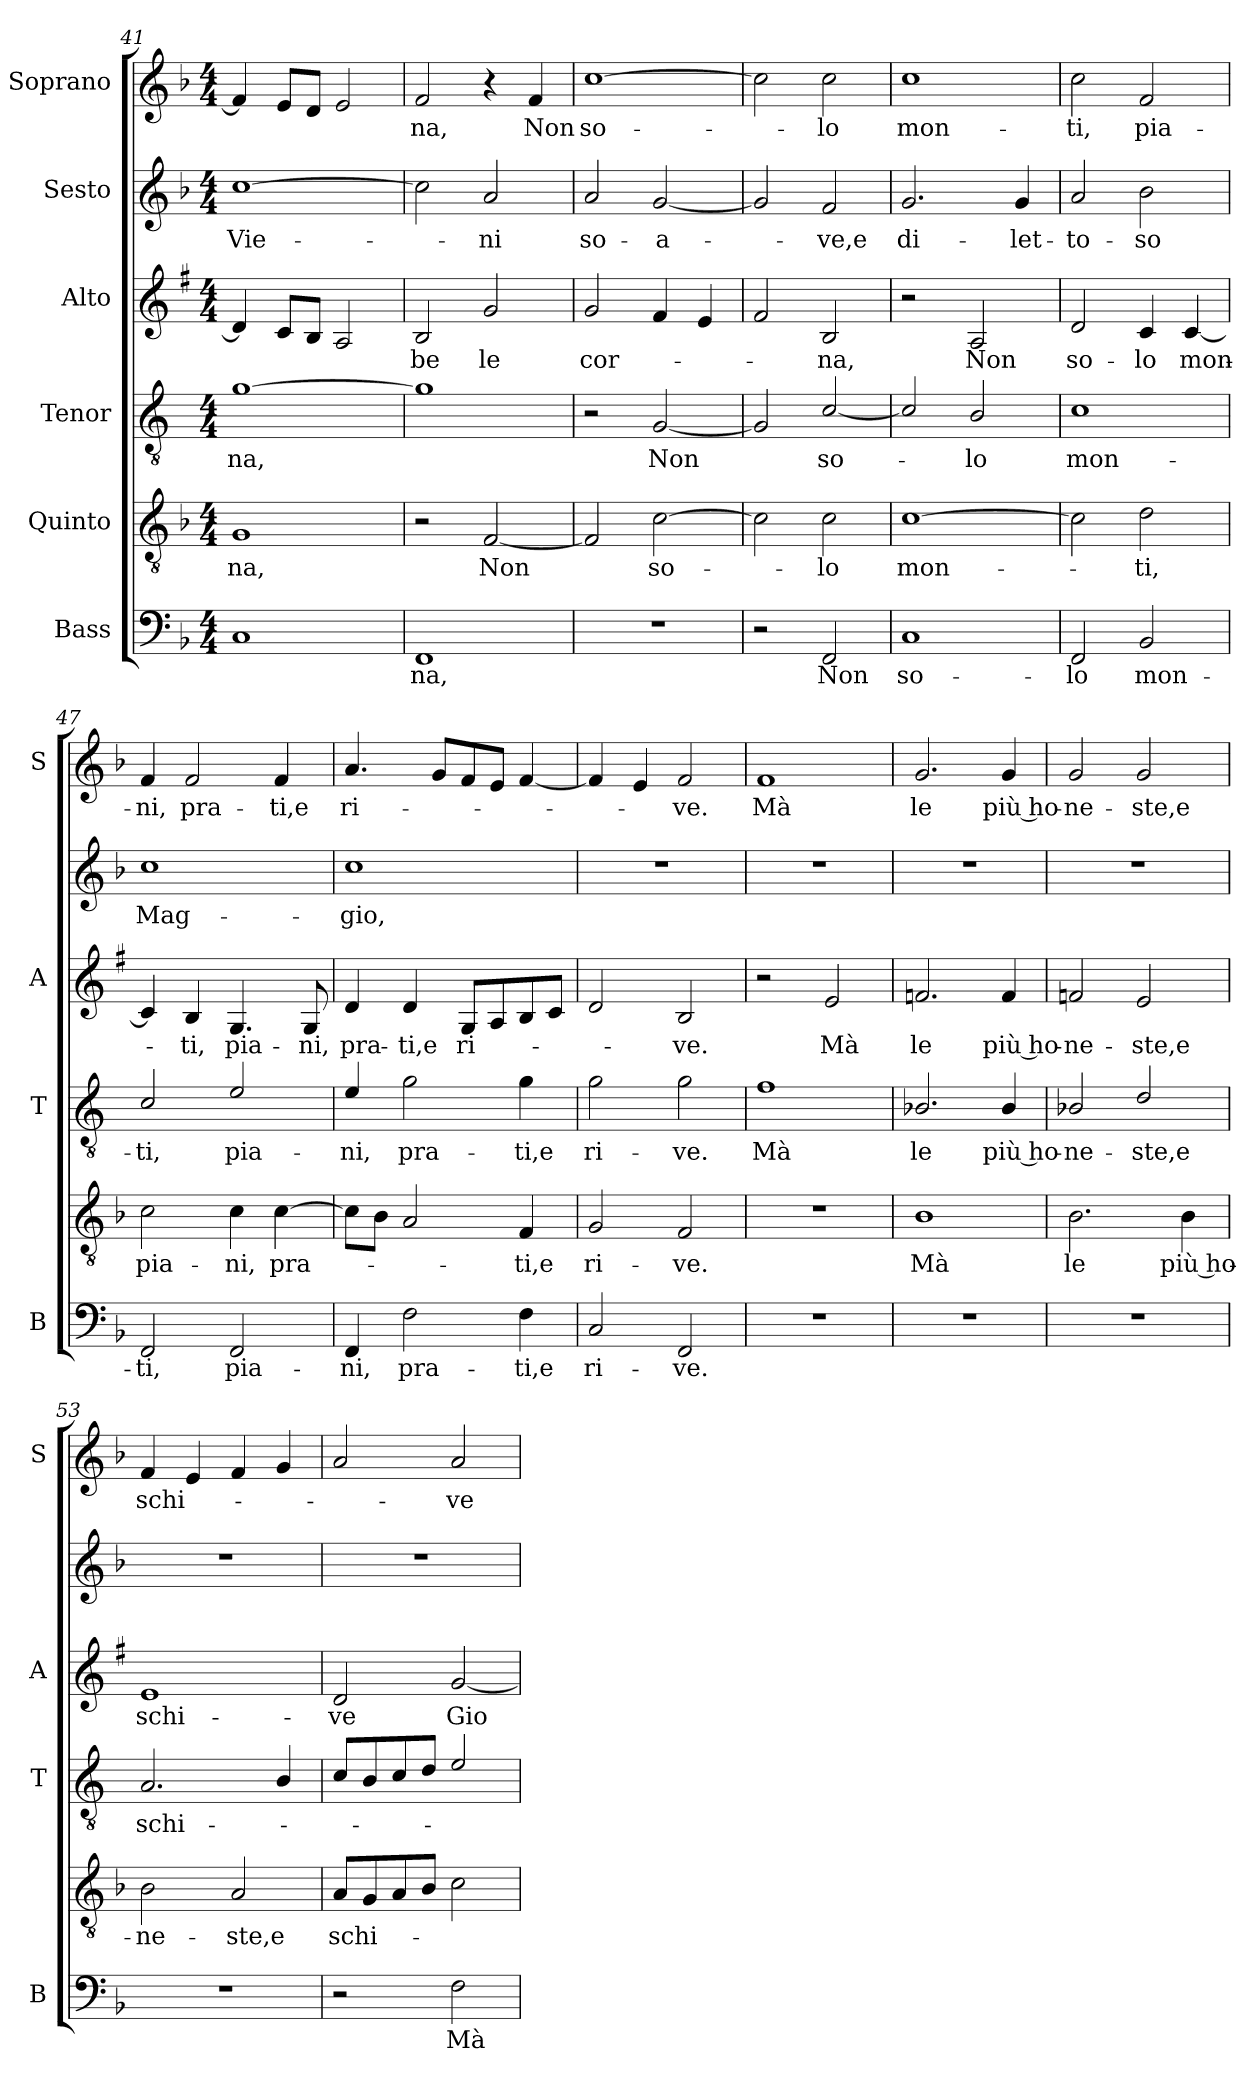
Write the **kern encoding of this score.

**kern	**text	**kern	**text	**kern	**text	**kern	**text	**kern	**text	**kern	**text
*part6	*part6	*part5	*part5	*part4	*part4	*part3	*part3	*part2	*part2	*part1	*part1
*staff6	*staff6	*staff5	*staff5	*staff4	*staff4	*staff3	*staff3	*staff2	*staff2	*staff1	*staff1
*I"Bass	*	*I"Quinto	*	*I"Tenor	*	*I"Alto	*	*I"Sesto	*	*I"Soprano	*
*I'B	*	*	*	*I'T	*	*I'A	*	*	*	*I'S	*
*clefF4	*	*clefGv2	*	*clefGv2	*	*clefG2	*	*clefG2	*	*clefG2	*
*	*	*	*	*ITrd4c7	*	*ITrd1c2	*	*	*	*	*
*k[b-]	*	*k[b-]	*	*k[b-]	*	*k[b-]	*	*k[b-]	*	*k[b-]	*
*F:	*	*F:	*	*F:	*	*F:	*	*F:	*	*F:	*
*M4/4	*	*M4/4	*	*M4/4	*	*M4/4	*	*M4/4	*	*M4/4	*
=41	=41	=41	=41	=41	=41	=41	=41	=41	=41	=41	=41
!	!	!	!LO:LY:b	!	!LO:LY:b	!	!	!	!LO:LY:b	!	!
1C	.	1G	-na,	[1c	-na,	4c/]	.	[1cc	Vie-	4f/]	.
.	.	.	.	.	.	8B-/L	.	.	.	8e/L	.
.	.	.	.	.	.	8A/J	.	.	.	8d/J	.
.	.	.	.	.	.	2G/	.	.	.	2e/	.
=42	=42	=42	=42	=42	=42	=42	=42	=42	=42	=42	=42
!	!LO:LY:b	!	!	!	!	!	!LO:LY:b	!	!	!	!LO:LY:b
1FF	-na,	2r	.	1c]	.	2A/	-be	2cc\]	.	2f/	-na,
!	!	!	!LO:LY:b	!	!	!	!LO:LY:b	!	!LO:LY:b	!	!
.	.	[2F/	Non	.	.	2f/	le	2a/	-ni	4r	.
!	!	!	!	!	!	!	!	!	!	!	!LO:LY:b
.	.	.	.	.	.	.	.	.	.	4f/	Non
=43	=43	=43	=43	=43	=43	=43	=43	=43	=43	=43	=43
!	!	!	!	!	!	!	!LO:LY:b	!	!LO:LY:b	!	!LO:LY:b
1r	.	2F/]	.	2r	.	2f/	cor-	2a/	so-	[1cc	so-
!	!	!	!LO:LY:b	!	!LO:LY:b	!	!	!	!LO:LY:b	!	!
.	.	[2c\	so-	[2C/	Non	4e/	.	[2g/	-a-	.	.
.	.	.	.	.	.	4d/	.	.	.	.	.
!!LO:PB:g=z
=44	=44	=44	=44	=44	=44	=44	=44	=44	=44	=44	=44
2r	.	2c\]	.	2C/]	.	2e/	.	2g/]	.	2cc\]	.
!	!LO:LY:b	!	!LO:LY:b	!	!LO:LY:b	!	!LO:LY:b	!	!LO:LY:b	!	!LO:LY:b
2FF/	Non	2c\	-lo	[2F/	so-	2A/	-na,	2f/	-ve,e	2cc\	-lo
=45	=45	=45	=45	=45	=45	=45	=45	=45	=45	=45	=45
!	!LO:LY:b	!	!LO:LY:b	!	!	!	!	!	!LO:LY:b	!	!LO:LY:b
1C	so-	[1c	mon-	2F/]	.	2r	.	2.g/	di-	1cc	mon-
!	!	!	!	!	!LO:LY:b	!	!LO:LY:b	!	!	!	!
.	.	.	.	2E/	-lo	2G/	Non	.	.	.	.
!	!	!	!	!	!	!	!	!	!LO:LY:b	!	!
.	.	.	.	.	.	.	.	4g/	-let-	.	.
=46	=46	=46	=46	=46	=46	=46	=46	=46	=46	=46	=46
!	!LO:LY:b	!	!	!	!LO:LY:b	!	!LO:LY:b	!	!LO:LY:b	!	!LO:LY:b
2FF/	-lo	2c\]	.	1F	mon-	2c/	so-	2a/	-to-	2cc\	-ti,
!	!LO:LY:b	!	!LO:LY:b	!	!	!	!LO:LY:b	!	!LO:LY:b	!	!LO:LY:b
2BB-/	mon-	2d\	-ti,	.	.	4B-/	-lo	2b-\	-so	2f/	pia-
!	!	!	!	!	!	!	!LO:LY:b	!	!	!	!
.	.	.	.	.	.	[4B-/	mon-	.	.	.	.
=47	=47	=47	=47	=47	=47	=47	=47	=47	=47	=47	=47
!	!LO:LY:b	!	!LO:LY:b	!	!LO:LY:b	!	!	!	!LO:LY:b	!	!LO:LY:b
2FF/	-ti,	2c\	pia-	2F/	-ti,	4B-/]	.	1cc	Mag-	4f/	-ni,
!	!	!	!	!	!	!	!LO:LY:b	!	!	!	!LO:LY:b
.	.	.	.	.	.	4A/	-ti,	.	.	2f/	pra-
!	!LO:LY:b	!	!LO:LY:b	!	!LO:LY:b	!	!LO:LY:b	!	!	!	!
2FF/	pia-	4c\	-ni,	2A/	pia-	4.F/	pia-	.	.	.	.
!	!	!	!LO:LY:b	!	!	!	!	!	!	!	!LO:LY:b
.	.	[4c\	pra-	.	.	.	.	.	.	4f/	-ti,e
!	!	!	!	!	!	!	!LO:LY:b	!	!	!	!
.	.	.	.	.	.	8F/	-ni,	.	.	.	.
=48	=48	=48	=48	=48	=48	=48	=48	=48	=48	=48	=48
!	!LO:LY:b	!	!	!	!LO:LY:b	!	!LO:LY:b	!	!LO:LY:b	!	!LO:LY:b
4FF/	-ni,	8c\L]	.	4A/	-ni,	4c/	pra-	1cc	-gio,	4.a/	ri-
.	.	8B-\J	.	.	.	.	.	.	.	.	.
!	!LO:LY:b	!	!	!	!LO:LY:b	!	!LO:LY:b	!	!	!	!
2F\	pra-	2A/	.	2c\	pra-	4c/	-ti,e	.	.	.	.
.	.	.	.	.	.	.	.	.	.	8g/L	.
!	!	!	!	!	!	!	!LO:LY:b	!	!	!	!
.	.	.	.	.	.	8F/L	ri-	.	.	8f/	.
.	.	.	.	.	.	8G/	.	.	.	8e/J	.
!	!LO:LY:b	!	!LO:LY:b	!	!LO:LY:b	!	!	!	!	!	!
4F\	-ti,e	4F/	-ti,e	4c\	-ti,e	8A/	.	.	.	[4f/	.
.	.	.	.	.	.	8B-/J	.	.	.	.	.
=49	=49	=49	=49	=49	=49	=49	=49	=49	=49	=49	=49
!	!LO:LY:b	!	!LO:LY:b	!	!LO:LY:b	!	!	!	!	!	!
2C/	ri-	2G/	ri-	2c\	ri-	2c/	.	1r	.	4f/]	.
.	.	.	.	.	.	.	.	.	.	4e/	.
!	!LO:LY:b	!	!LO:LY:b	!	!LO:LY:b	!	!LO:LY:b	!	!	!	!LO:LY:b
2FF/	-ve.	2F/	-ve.	2c\	-ve.	2A/	-ve.	.	.	2f/	-ve.
=50	=50	=50	=50	=50	=50	=50	=50	=50	=50	=50	=50
!	!	!	!	!	!LO:LY:b	!	!	!	!	!	!LO:LY:b
1r	.	1r	.	1B-	Mà	2r	.	1r	.	1f	Mà
!	!	!	!	!	!	!	!LO:LY:b	!	!	!	!
.	.	.	.	.	.	2d/	Mà	.	.	.	.
=51	=51	=51	=51	=51	=51	=51	=51	=51	=51	=51	=51
!	!	!	!LO:LY:b	!	!LO:LY:b	!	!LO:LY:b	!	!	!	!LO:LY:b
1r	.	1B-	Mà	2.E-X/	le	2.e-X/	le	1r	.	2.g/	le
!	!	!	!	!	!LO:LY:b	!	!LO:LY:b	!	!	!	!LO:LY:b
.	.	.	.	4E-/	più ho-	4e-/	più ho-	.	.	4g/	più ho-
!!LO:LB:g=z
=52	=52	=52	=52	=52	=52	=52	=52	=52	=52	=52	=52
!	!	!	!LO:LY:b	!	!LO:LY:b	!	!LO:LY:b	!	!	!	!LO:LY:b
1r	.	2.B-\	le	2E-X/	-ne-	2e-X/	-ne-	1r	.	2g/	-ne-
!	!	!	!	!	!LO:LY:b	!	!LO:LY:b	!	!	!	!LO:LY:b
.	.	.	.	2G/	-ste,e	2d/	-ste,e	.	.	2g/	-ste,e
!	!	!	!LO:LY:b	!	!	!	!	!	!	!	!
.	.	4B-\	più ho-	.	.	.	.	.	.	.	.
=53	=53	=53	=53	=53	=53	=53	=53	=53	=53	=53	=53
!	!	!	!LO:LY:b	!	!LO:LY:b	!	!LO:LY:b	!	!	!	!LO:LY:b
1r	.	2B-\	-ne-	2.D/	schi-	1d	schi-	1r	.	4f/	schi-
.	.	.	.	.	.	.	.	.	.	4e/	.
!	!	!	!LO:LY:b	!	!	!	!	!	!	!	!
.	.	2A/	-ste,e	.	.	.	.	.	.	4f/	.
.	.	.	.	4E/	.	.	.	.	.	4g/	.
=54	=54	=54	=54	=54	=54	=54	=54	=54	=54	=54	=54
!	!	!	!LO:LY:b	!	!	!	!LO:LY:b	!	!	!	!
2r	.	8A/L	schi-	8F/L	.	2c/	-ve	1r	.	2a/	.
.	.	8G/	.	8E/	.	.	.	.	.	.	.
.	.	8A/	.	8F/	.	.	.	.	.	.	.
.	.	8B-/J	.	8G/J	.	.	.	.	.	.	.
!	!LO:LY:b	!	!	!	!	!	!LO:LY:b	!	!	!	!LO:LY:b
2F\	Mà	2c\	.	2A/	.	[2f/	Gio-	.	.	2a/	-ve
=	=	=	=	=	=	=	=	=	=	=	=
*-	*-	*-	*-	*-	*-	*-	*-	*-	*-	*-	*-
